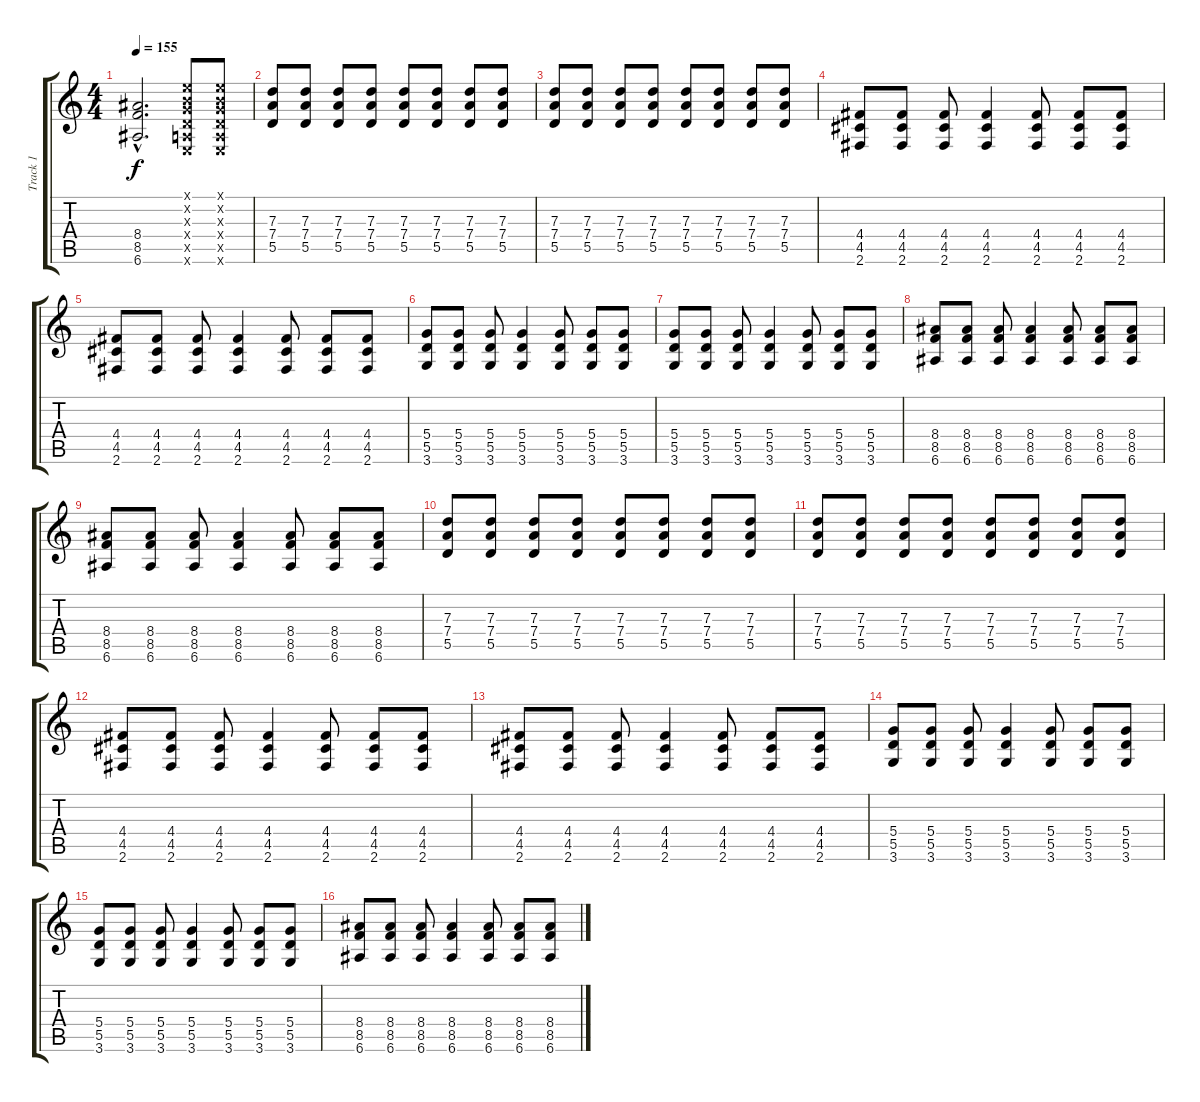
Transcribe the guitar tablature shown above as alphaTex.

\track ("Track 1" "Track 1") {instrument acousticguitarsteel}
\staff {score tabs}
\tuning (E4 B3 G3 D3 A2 E2) {hide}
\ts (4 4)
\tempo 155
\clef g2
\ks c
(8.4{hac t} 8.5{hac t} 6.6{hac t}).2{d dy f} (0.1{x} 0.2{x} 0.3{x} 0.4{x} 0.5{x} 0.6{x}).8 (0.1{x} 0.2{x} 0.3{x} 0.4{x} 0.5{x} 0.6{x}).8 |
(7.3 7.4 5.5).8 (7.3 7.4 5.5).8 (7.3 7.4 5.5).8 (7.3 7.4 5.5).8 (7.3 7.4 5.5).8 (7.3 7.4 5.5).8 (7.3 7.4 5.5).8 (7.3 7.4 5.5).8 |
(7.3 7.4 5.5).8 (7.3 7.4 5.5).8 (7.3 7.4 5.5).8 (7.3 7.4 5.5).8 (7.3 7.4 5.5).8 (7.3 7.4 5.5).8 (7.3 7.4 5.5).8 (7.3 7.4 5.5).8 |
(4.4 4.5 2.6).8 (4.4 4.5 2.6).8 (4.4 4.5 2.6).8 (4.4 4.5 2.6).4 (4.4 4.5 2.6).8 (4.4 4.5 2.6).8 (4.4 4.5 2.6).8 |
(4.4 4.5 2.6).8 (4.4 4.5 2.6).8 (4.4 4.5 2.6).8 (4.4 4.5 2.6).4 (4.4 4.5 2.6).8 (4.4 4.5 2.6).8 (4.4 4.5 2.6).8 |
(5.4 5.5 3.6).8 (5.4 5.5 3.6).8 (5.4 5.5 3.6).8 (5.4 5.5 3.6).4 (5.4 5.5 3.6).8 (5.4 5.5 3.6).8 (5.4 5.5 3.6).8 |
(5.4 5.5 3.6).8 (5.4 5.5 3.6).8 (5.4 5.5 3.6).8 (5.4 5.5 3.6).4 (5.4 5.5 3.6).8 (5.4 5.5 3.6).8 (5.4 5.5 3.6).8 |
(8.4 8.5 6.6).8 (8.4 8.5 6.6).8 (8.4 8.5 6.6).8 (8.4 8.5 6.6).4 (8.4 8.5 6.6).8 (8.4 8.5 6.6).8 (8.4 8.5 6.6).8 |
(8.4 8.5 6.6).8 (8.4 8.5 6.6).8 (8.4 8.5 6.6).8 (8.4 8.5 6.6).4 (8.4 8.5 6.6).8 (8.4 8.5 6.6).8 (8.4 8.5 6.6).8 |
(7.3 7.4 5.5).8 (7.3 7.4 5.5).8 (7.3 7.4 5.5).8 (7.3 7.4 5.5).8 (7.3 7.4 5.5).8 (7.3 7.4 5.5).8 (7.3 7.4 5.5).8 (7.3 7.4 5.5).8 |
(7.3 7.4 5.5).8 (7.3 7.4 5.5).8 (7.3 7.4 5.5).8 (7.3 7.4 5.5).8 (7.3 7.4 5.5).8 (7.3 7.4 5.5).8 (7.3 7.4 5.5).8 (7.3 7.4 5.5).8 |
(4.4 4.5 2.6).8 (4.4 4.5 2.6).8 (4.4 4.5 2.6).8 (4.4 4.5 2.6).4 (4.4 4.5 2.6).8 (4.4 4.5 2.6).8 (4.4 4.5 2.6).8 |
(4.4 4.5 2.6).8 (4.4 4.5 2.6).8 (4.4 4.5 2.6).8 (4.4 4.5 2.6).4 (4.4 4.5 2.6).8 (4.4 4.5 2.6).8 (4.4 4.5 2.6).8 |
(5.4 5.5 3.6).8 (5.4 5.5 3.6).8 (5.4 5.5 3.6).8 (5.4 5.5 3.6).4 (5.4 5.5 3.6).8 (5.4 5.5 3.6).8 (5.4 5.5 3.6).8 |
(5.4 5.5 3.6).8 (5.4 5.5 3.6).8 (5.4 5.5 3.6).8 (5.4 5.5 3.6).4 (5.4 5.5 3.6).8 (5.4 5.5 3.6).8 (5.4 5.5 3.6).8 |
(8.4 8.5 6.6).8 (8.4 8.5 6.6).8 (8.4 8.5 6.6).8 (8.4 8.5 6.6).4 (8.4 8.5 6.6).8 (8.4 8.5 6.6).8 (8.4 8.5 6.6).8
